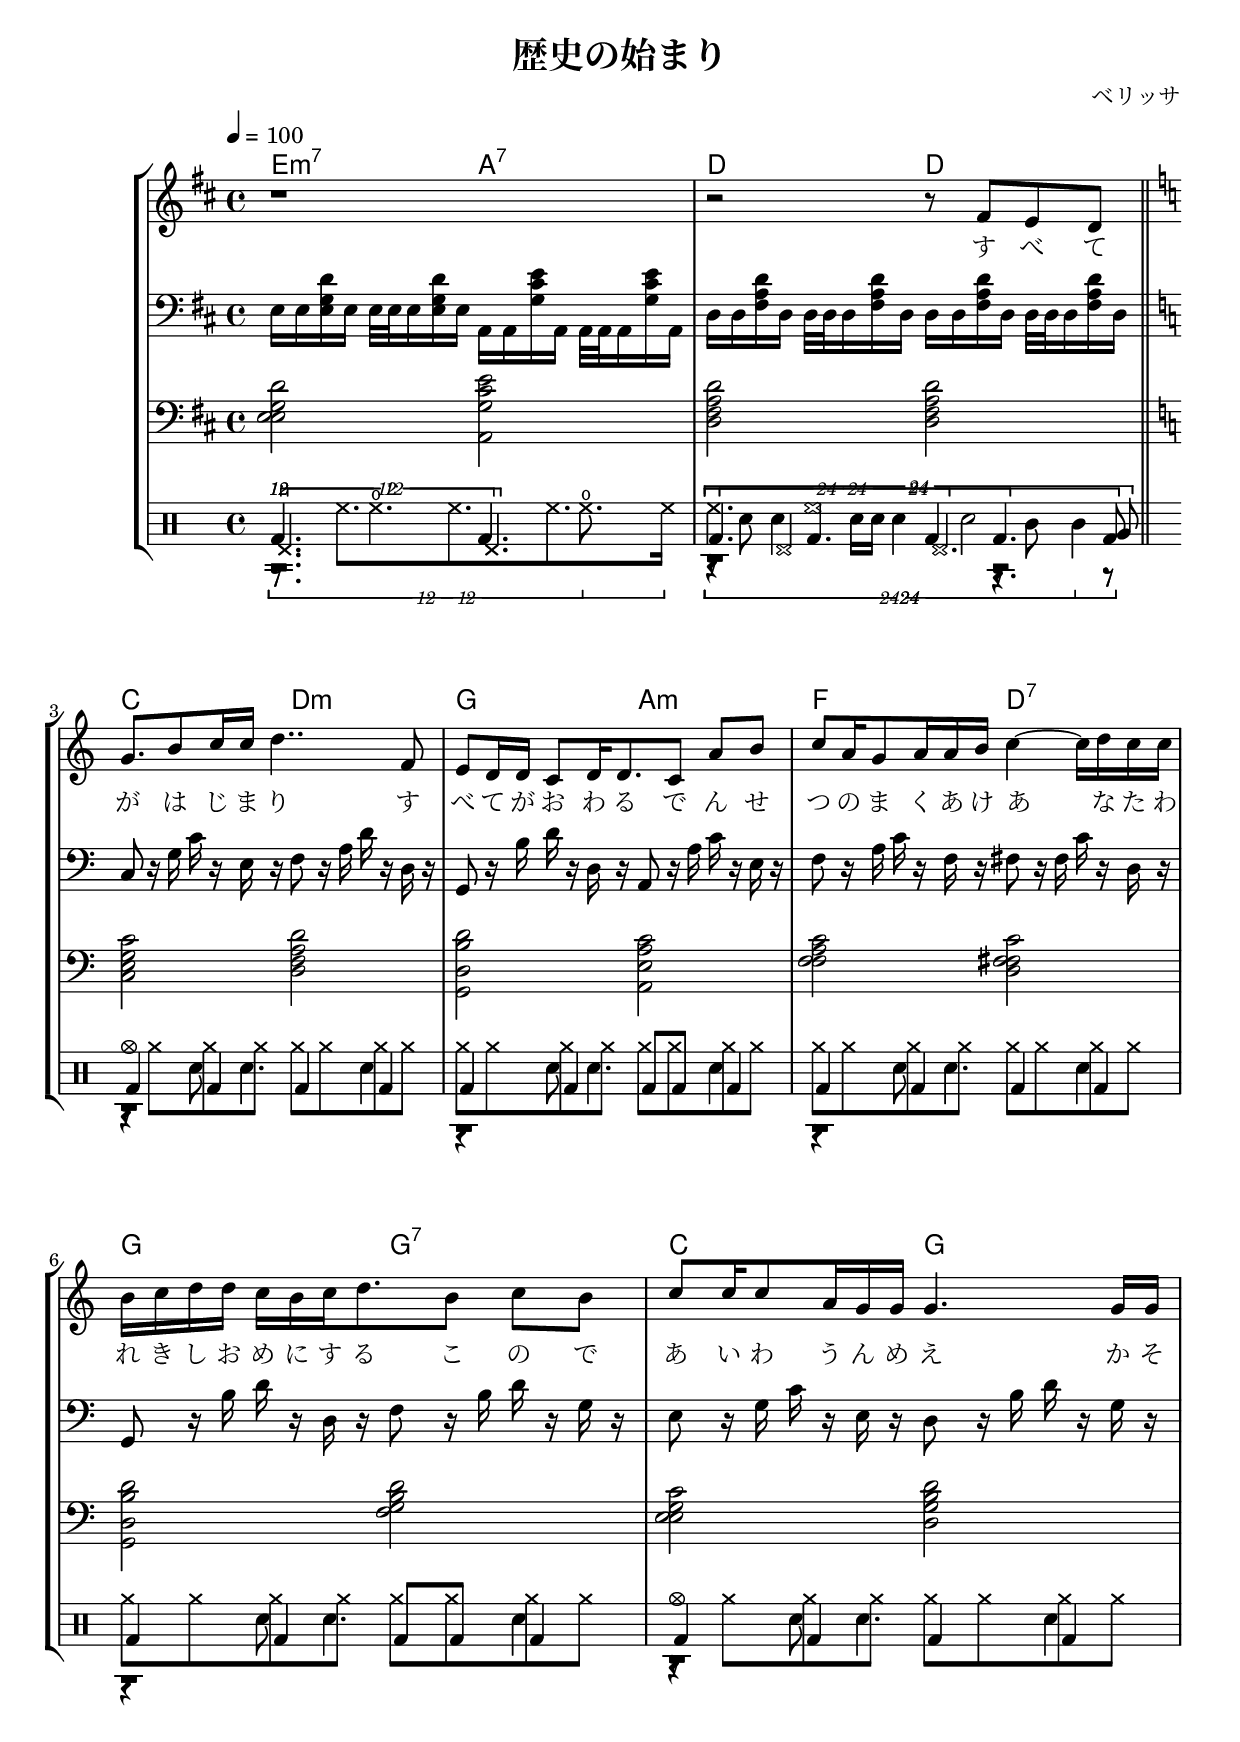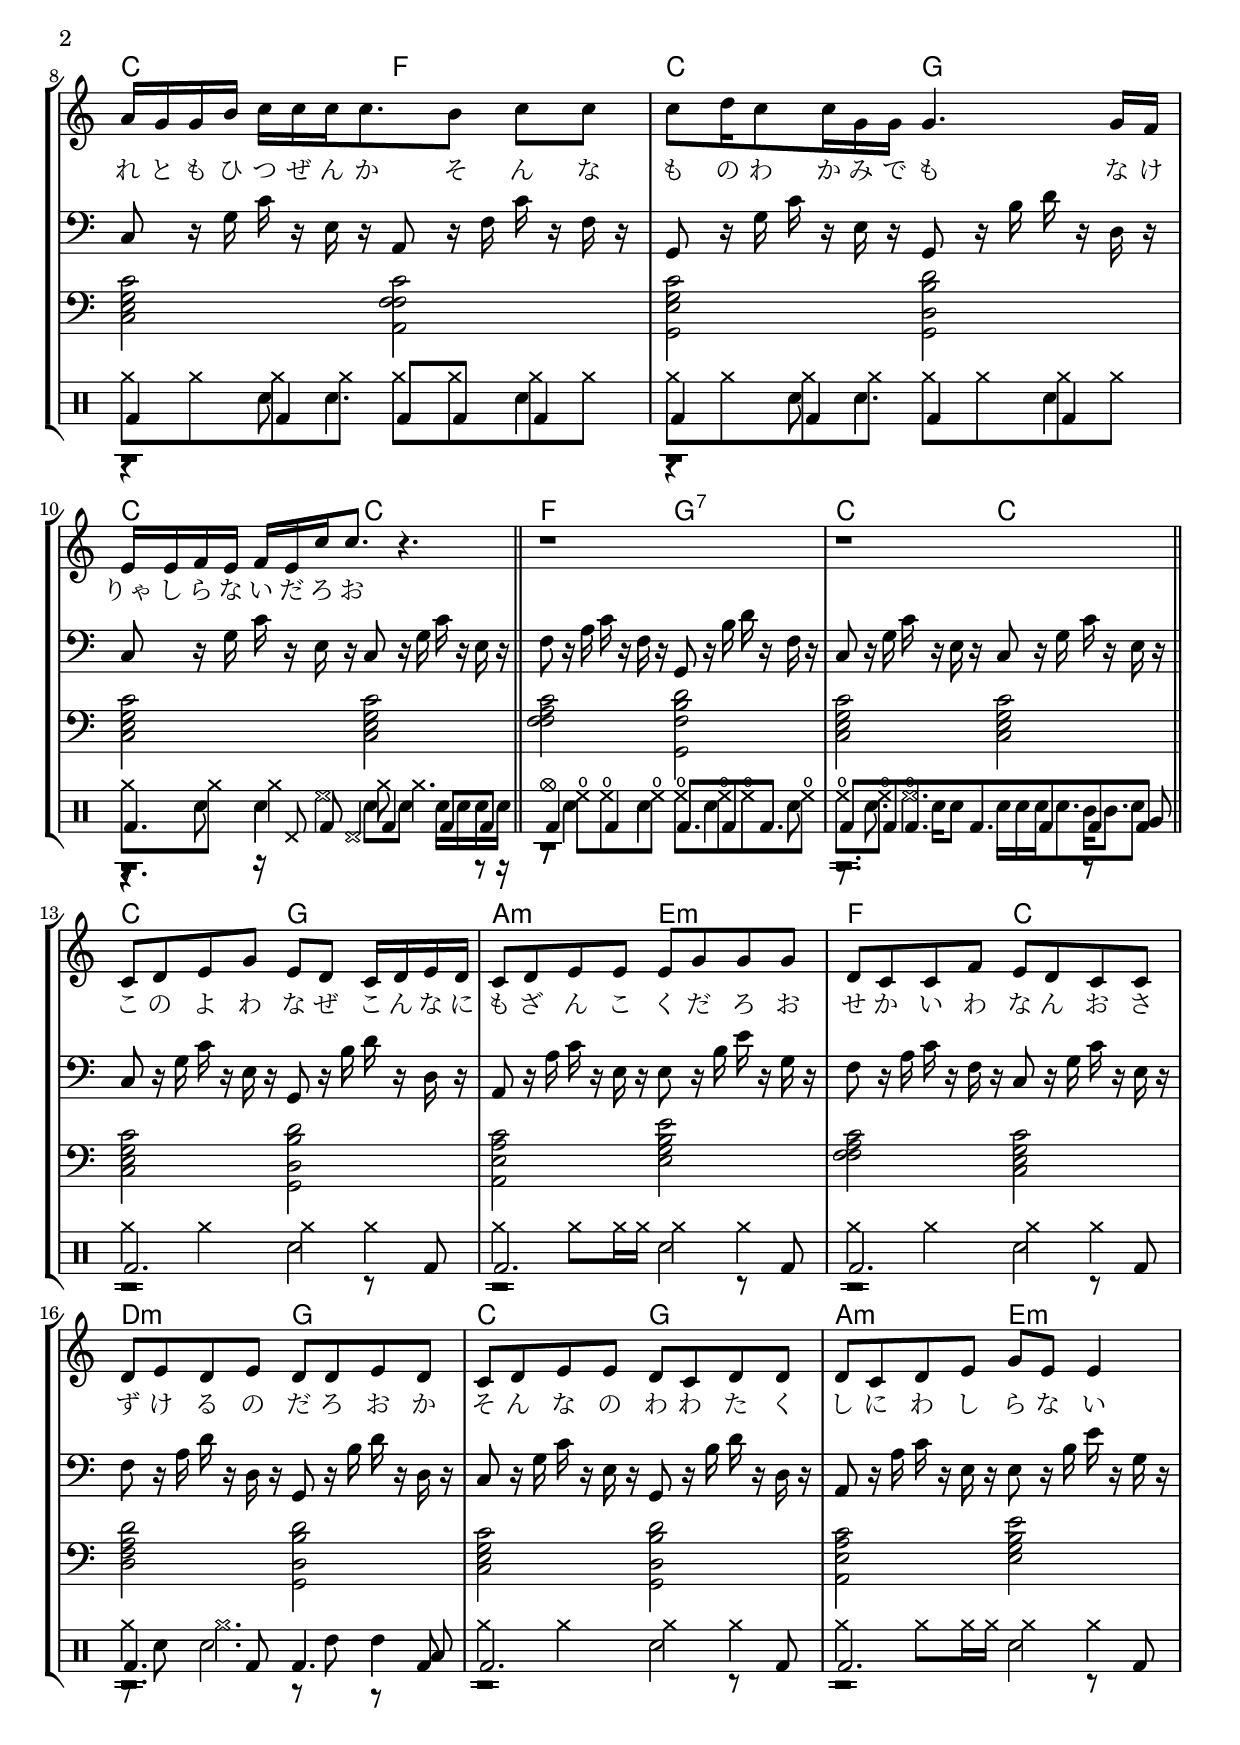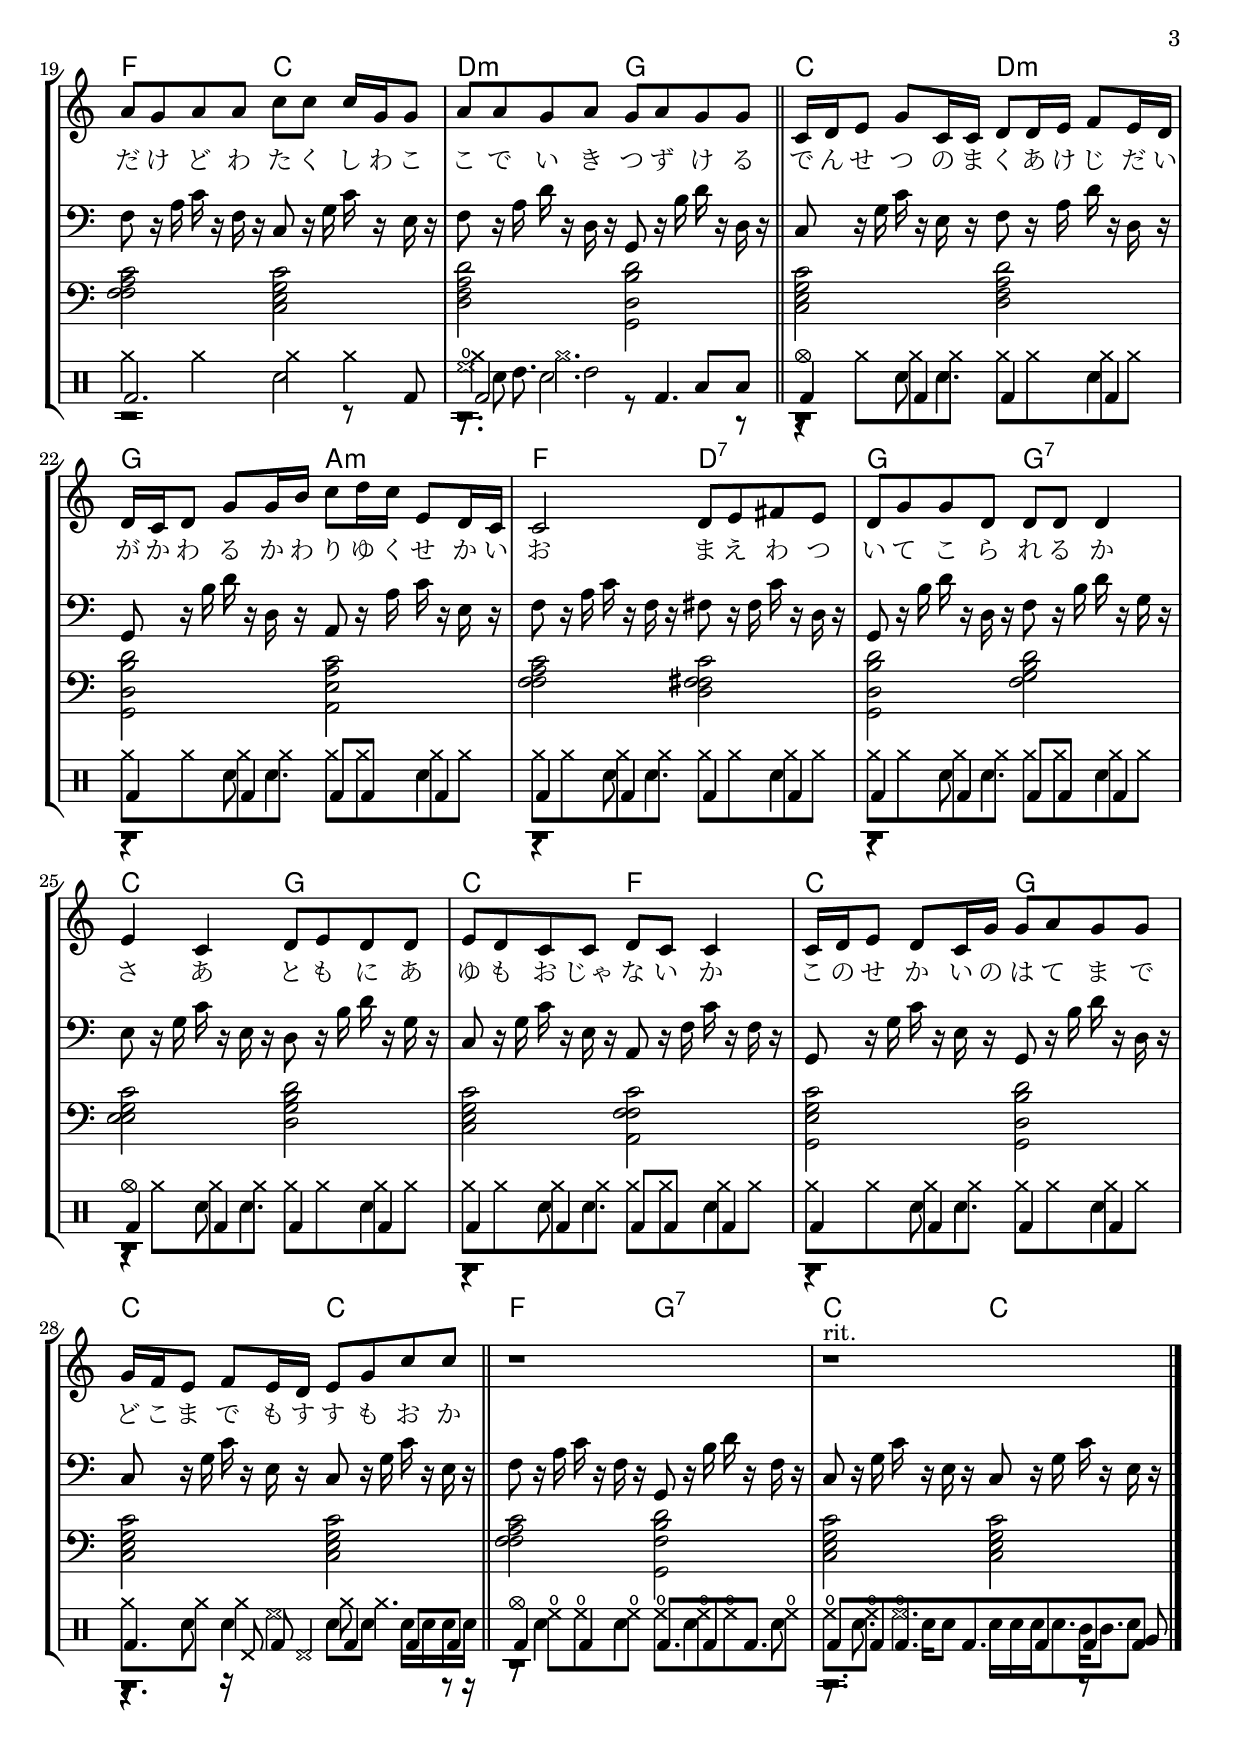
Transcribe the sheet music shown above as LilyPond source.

\version "2.12.1"

\header {
	title = \markup {歴史の始まり}
	composer = \markup \center-column {ベリッサ}
}

harmony = \chordmode {
	e2:min7 a:7 d d 

	c d:m g a:m f d:7 g g:7 c g c f c g c c 

	f g:7 c c 

	c g a:m e:m f c d:m g c g a:m e:m f c d:m g 

	c d:m g a:m f d:7 g g:7 c g c f c g c c 

	f g:7 c c 
}

melody = {
	\key d \major
	\tempo 4 = 100
	r1 | r2 r8 
	\set Staff.midiInstrument = #"fss0.34"
	\set Staff.midiMinimumVolume = #0.7
	\set Staff.midiMaximumVolume = #0.9
	fis'8  e'8  d'8 
		\key c \major
g'8.  b'8  c''16  c''16  d''4..  f'8 
	e'8  d'16  d'16  c'8  d'16  d'8.  c'8  a'8  b'8 
	c''8  a'16  g'8  a'16  a'16  b'16  c''4~c''16  d''16  c''16  c''16 
	b'16  c''16  d''16  d''16  c''16  b'16  c''16  d''8.  b'8  c''8  b'8 
	c''8  c''16  c''8  a'16  g'16  g'16  g'4.  g'16  g'16 
	a'16  g'16  g'16  b'16  c''16  c''16  c''16  c''8.  b'8  c''8  c''8 
	c''8  d''16  c''8  c''16  g'16  g'16  g'4.  g'16  f'16 
	e'16  e'16  f'16  e'16  f'16  e'16  c''16  c''8.  	r4. 	r1 | r1   
	\set Staff.midiInstrument = #"fss0.31"
	\set Staff.midiMinimumVolume = #0.7
	\set Staff.midiMaximumVolume = #0.9
	c'8  d'8  e'8  g'8  e'8  d'8  c'16  d'16  e'16  d'16 
	c'8  d'8  e'8  e'8  e'8  g'8  g'8  g'8 
	d'8  c'8  c'8  f'8  e'8  d'8  c'8  c'8 
	d'8  e'8  d'8  e'8  d'8  d'8  e'8  d'8 
	c'8  d'8  e'8  e'8  d'8  c'8  d'8  d'8 
	d'8  c'8  d'8  e'8  g'8  e'8  e'4 
	a'8  g'8  a'8  a'8  c''8  c''8  c''16  g'16  g'8 
	a'8  a'8  g'8  a'8  g'8  a'8  g'8  g'8
	\set Staff.midiInstrument = #"fss0.34"
	\set Staff.midiMinimumVolume = #0.7
	\set Staff.midiMaximumVolume = #0.9
	c'16  d'16  e'8  g'8  c'16  c'16  d'8  d'16  e'16  f'8  e'16  d'16 
	d'16  c'16  d'8  g'8  g'16  b'16  c''8  d''16  c''16  e'8  d'16  c'16 
	c'2  d'8  e'8  fis'8  e'8 
	d'8  g'8  g'8  d'8  d'8  d'8  d'4 
	e'4  c'4  d'8  e'8  d'8  d'8 
	e'8  d'8  c'8  c'8  d'8  c'8  c'4 
	c'16  d'16  e'8  d'8  c'16  g'16  g'8  a'8  g'8  g'8 
	g'16  f'16  e'8  f'8  e'16  d'16  e'8  g'8  c''8  c''8
	r1 | r1^"rit." \bar "|."
}

words = \lyricmode {
	
	す  べ  て  が  は  じ  ま  り  す  べ  て  が  お  わ  る  で  ん  せ  つ  の  ま  く  あ  け  あ  な  た  わ  れ  き  し  お  め  に  す  る  こ  の  で  あ  い  わ  う  ん  め  え  か  そ  れ  と  も  ひ  つ  ぜ  ん  か  そ  ん  な  も  の  わ  か  み  で  も  な  け  りゃ  し  ら  な  い  だ  ろ  お  
	
	こ  の  よ  わ  な  ぜ  こ  ん  な  に  も  ざ  ん  こ  く  だ  ろ  お  せ  か  い  わ  な  ん  お  さ  ず  け  る  の  だ  ろ  お  か  そ  ん  な  の  わ  わ  た  く  し  に  わ  し  ら  な  い  だ  け  ど  わ  た  く  し  わ  こ  こ  で  い  き  つ  ず  け  る  
	で  ん  せ  つ  の  ま  く  あ  け  じ  だ  い  が  か  わ  る  か  わ  り  ゆ  く  せ  か  い  お  ま  え  わ  つ  い  て  こ  ら  れ  る  か  さ  あ  と  も  に  あ  ゆ  も  お  じゃ  な  い  か  こ  の  せ  か  い  の  は  て  ま  で  ど  こ  ま  で  も  す  す  も  お  か  
	
}

tempochange = {
	\tempo 4 = 100
	r1 | r1 \bar "||"
	\tempo 4 = 100
	r1 | r1 | r1 | r1 | r1 | r1 | r1 | r1 \bar "||"
	\tempo 4 = 100
	r1 | r1 \bar "||"
	\tempo 4 = 100
	r1 | r1 | r1 | r1 | r1 | r1 | r1 | r1 \bar "||"
	\tempo 4 = 100
	r1 | r1 | r1 | r1 | r1 | r1 | r1 | r1 \bar "||"
	\tempo 4 = 100
	r1 | \tempo 4 = 75 r2 \tempo 4 = 66 r2 \bar "|."
}

mainacc = {
	\clef bass
	\set Staff.midiInstrument = #"Overdriven Guitar"
	\set Staff.midiMinimumVolume = #0.3
	\set Staff.midiMaximumVolume = #0.6
	\key d \major
	\tempo 4 = 100
	e16 e16 <e g d'>16 e16   e32 e32 e16 <e g d'>16 e16
	a,16 a,16 <g cis' e'>16 a,16   a,32 a,32 a,16 <g cis' e'>16 a,16
	d16 d16 <fis a d'>16 d16   d32 d32 d16 <fis a d'>16 d16
	d16 d16 <fis a d'>16 d16   d32 d32 d16 <fis a d'>16 d16
	\bar "||"

	\set Staff.midiInstrument = #"Distorted Guitar"
	\set Staff.midiMinimumVolume = #0.3
	\set Staff.midiMaximumVolume = #0.6
	\key c \major
	c8r16g16c'16r16e16r16
	f8r16a16d'16r16d16r16
	g,8r16b16d'16r16d16r16
	a,8r16a16c'16r16e16r16
	f8r16a16c'16r16f16r16
	fis8r16fis16c'16r16d16r16
	g,8r16b16d'16r16d16r16
	f8r16b16d'16r16g16r16
	e8r16g16c'16r16e16r16
	d8r16b16d'16r16g16r16
	c8r16g16c'16r16e16r16
	a,8r16f16c'16r16f16r16
	g,8r16g16c'16r16e16r16
	g,8r16b16d'16r16d16r16
	c8r16g16c'16r16e16r16
	c8r16g16c'16r16e16r16
	\bar "||"

	\set Staff.midiInstrument = #"Pizzicato Strings"
	\set Staff.midiMinimumVolume = #0.3
	\set Staff.midiMaximumVolume = #0.6
	f8r16a16c'16r16f16r16
	g,8r16b16d'16r16f16r16
	c8r16g16c'16r16e16r16
	c8r16g16c'16r16e16r16
	\bar "||"

	\set Staff.midiInstrument = #"Overdriven Guitar"
	\set Staff.midiMinimumVolume = #0.3
	\set Staff.midiMaximumVolume = #0.6
	c8r16g16c'16r16e16r16
	g,8r16b16d'16r16d16r16
	a,8r16a16c'16r16e16r16
	e8r16b16e'16r16g16r16
	f8r16a16c'16r16f16r16
	c8r16g16c'16r16e16r16
	f8r16a16d'16r16d16r16
	g,8r16b16d'16r16d16r16
	c8r16g16c'16r16e16r16
	g,8r16b16d'16r16d16r16
	a,8r16a16c'16r16e16r16
	e8r16b16e'16r16g16r16
	f8r16a16c'16r16f16r16
	c8r16g16c'16r16e16r16
	f8r16a16d'16r16d16r16
	g,8r16b16d'16r16d16r16
	\bar "||"

	\set Staff.midiInstrument = #"Overdriven Guitar"
	\set Staff.midiMinimumVolume = #0.3
	\set Staff.midiMaximumVolume = #0.6
	c8r16g16c'16r16e16r16
	f8r16a16d'16r16d16r16
	g,8r16b16d'16r16d16r16
	a,8r16a16c'16r16e16r16
	f8r16a16c'16r16f16r16
	fis8r16fis16c'16r16d16r16
	g,8r16b16d'16r16d16r16
	f8r16b16d'16r16g16r16
	e8r16g16c'16r16e16r16
	d8r16b16d'16r16g16r16
	c8r16g16c'16r16e16r16
	a,8r16f16c'16r16f16r16
	g,8r16g16c'16r16e16r16
	g,8r16b16d'16r16d16r16
	c8r16g16c'16r16e16r16
	c8r16g16c'16r16e16r16
	\bar "||"

	\set Staff.midiInstrument = #"Pizzicato Strings"
	\set Staff.midiMinimumVolume = #0.3
	\set Staff.midiMaximumVolume = #0.6
	f8r16a16c'16r16f16r16
	g,8r16b16d'16r16f16r16
	c8r16g16c'16r16e16r16
	c8r16g16c'16r16e16r16
	\bar "|."
}

subacc = {
	\clef bass
	\set Staff.midiInstrument = #"Violin"
	\set Staff.midiMinimumVolume = #0.3
	\set Staff.midiMaximumVolume = #0.6
	\key d \major
	\tempo 4 = 100
	<e e g d'>2
	<a, g cis' e'>2
	<d fis a d'>2
	<d fis a d'>2
	\bar "||"

	\set Staff.midiInstrument = #"String Ensemble 2"
	\set Staff.midiMinimumVolume = #0.3
	\set Staff.midiMaximumVolume = #0.6
	\key c \major
	<c e g c'>2
	<f d a d'>2
	<g, d b d'>2
	<a, e a c'>2
	<f f a c'>2
	<fis d fis c'>2
	<g, d b d'>2
	<f g b d'>2
	<e e g c'>2
	<d g b d'>2
	<c e g c'>2
	<a, f f c'>2
	<g, e g c'>2
	<g, d b d'>2
	<c e g c'>2
	<c e g c'>2
	\bar "||"

	\set Staff.midiInstrument = #"Synthstrings 1"
	\set Staff.midiMinimumVolume = #0.3
	\set Staff.midiMaximumVolume = #0.6
	<f f a c'>2
	<g, f b d'>2
	<c e g c'>2
	<c e g c'>2
	\bar "||"

	\set Staff.midiInstrument = #"Violin"
	\set Staff.midiMinimumVolume = #0.3
	\set Staff.midiMaximumVolume = #0.6
	<c e g c'>2
	<g, d b d'>2
	<a, e a c'>2
	<e g b e'>2
	<f f a c'>2
	<c e g c'>2
	<f d a d'>2
	<g, d b d'>2
	<c e g c'>2
	<g, d b d'>2
	<a, e a c'>2
	<e g b e'>2
	<f f a c'>2
	<c e g c'>2
	<f d a d'>2
	<g, d b d'>2
	\bar "||"

	\set Staff.midiInstrument = #"String Ensemble 2"
	\set Staff.midiMinimumVolume = #0.3
	\set Staff.midiMaximumVolume = #0.6
	<c e g c'>2
	<f d a d'>2
	<g, d b d'>2
	<a, e a c'>2
	<f f a c'>2
	<fis d fis c'>2
	<g, d b d'>2
	<f g b d'>2
	<e e g c'>2
	<d g b d'>2
	<c e g c'>2
	<a, f f c'>2
	<g, e g c'>2
	<g, d b d'>2
	<c e g c'>2
	<c e g c'>2
	\bar "||"

	\set Staff.midiInstrument = #"Synthstrings 1"
	\set Staff.midiMinimumVolume = #0.3
	\set Staff.midiMaximumVolume = #0.6
	<f f a c'>2
	<g, f b d'>2
	<c e g c'>2
	<c e g c'>2
	\bar "|."
}

percA = {
	\drummode {
	\times 16/12{ r8 hh8. hh8. hh8. hh16 } |\times 16/24{ hh4. hh1 r8 } \bar "||"
	r8 cymr8 cymr8 cymr8 cymr8 cymr8 cymr8 cymr8  |cymr8 cymr8 cymr8 cymr8 cymr8 cymr8 cymr8 cymr8  |cymr8 cymr8 cymr8 cymr8 cymr8 cymr8 cymr8 cymr8  |cymr8 cymr8 cymr8 cymr8 cymr8 cymr8 cymr8 cymr8  |r8 cymr8 cymr8 cymr8 cymr8 cymr8 cymr8 cymr8  |cymr8 cymr8 cymr8 cymr8 cymr8 cymr8 cymr8 cymr8  |cymr8 cymr8 cymr8 cymr8 cymr8 cymr8 cymr8 cymr8  |cymr8 cymr8 cymr4 cymr8 cymr4.  \bar "||"
	r8 hho8 hho8 hho8 hho8 hho8 hho8 hho8  |hho8 hho8 hho2.  \bar "||"
	cymr4 cymr4 cymr4 cymr4  |cymr4 cymr8 cymr16 cymr16 cymr4 cymr4  |cymr4 cymr4 cymr4 cymr4  |cymr4 cymr2.  |cymr4 cymr4 cymr4 cymr4  |cymr4 cymr8 cymr16 cymr16 cymr4 cymr4  |cymr4 cymr4 cymr4 cymr4  |cymr4 cymr2.  \bar "||"
	r8 cymr8 cymr8 cymr8 cymr8 cymr8 cymr8 cymr8  |cymr8 cymr8 cymr8 cymr8 cymr8 cymr8 cymr8 cymr8  |cymr8 cymr8 cymr8 cymr8 cymr8 cymr8 cymr8 cymr8  |cymr8 cymr8 cymr8 cymr8 cymr8 cymr8 cymr8 cymr8  |r8 cymr8 cymr8 cymr8 cymr8 cymr8 cymr8 cymr8  |cymr8 cymr8 cymr8 cymr8 cymr8 cymr8 cymr8 cymr8  |cymr8 cymr8 cymr8 cymr8 cymr8 cymr8 cymr8 cymr8  |cymr8 cymr8 cymr4 cymr8 cymr4.  \bar "||"
	r8 hho8 hho8 hho8 hho8 hho8 hho8 hho8  |hho8 hho8 hho2.  \bar "|."
	}
}

percB = {
	\drummode {
	\times 16/12{ r2. } |\times 16/24{ r8 sn8 sn4 sn16 sn16 sn4 sn2 r8 } \bar "||"
	r4 sn8 sn4. sn4  |r4 sn8 sn4. sn4  |r4 sn8 sn4. sn4  |r4 sn8 sn4. sn4  |r4 sn8 sn4. sn4  |r4 sn8 sn4. sn4  |r4 sn8 sn4. sn4  |r8 sn8 sn4 sn8 sn8 sn16 sn16 sn16 sn16  \bar "||"
	r8 sn4 sn4 sn4 sn8  |r8 sn8. sn16 sn8 sn16 sn16 sn16 sn8. sn8  \bar "||"
	r2 sn2  |r2 sn2  |r2 sn2  |r8 sn8 sn2.  |r2 sn2  |r2 sn2  |r2 sn2  |r8 sn8 sn2.  \bar "||"
	r4 sn8 sn4. sn4  |r4 sn8 sn4. sn4  |r4 sn8 sn4. sn4  |r4 sn8 sn4. sn4  |r4 sn8 sn4. sn4  |r4 sn8 sn4. sn4  |r4 sn8 sn4. sn4  |r8 sn8 sn4 sn8 sn8 sn16 sn16 sn16 sn16  \bar "||"
	r8 sn4 sn4 sn4 sn8  |r8 sn8. sn16 sn8 sn16 sn16 sn16 sn8. sn8  \bar "|."
	}
}

percC = {
	\drummode {
	\times 16/12{ bd4. bd4. } |\times 16/24{ bd4. bd4. bd4 bd4. bd8 } \bar "||"
	bd4 bd4 bd4 bd4  |bd4 bd4 bd8 bd8 bd4  |bd4 bd4 bd4 bd4  |bd4 bd4 bd8 bd8 bd4  |bd4 bd4 bd4 bd4  |bd4 bd4 bd8 bd8 bd4  |bd4 bd4 bd4 bd4  |bd4. bd8 bd4 bd8 bd8  \bar "||"
	bd4 bd4 bd8. bd8 bd8.  |bd8 bd8 bd8. bd8. bd8 bd8 bd8  \bar "||"
	bd2. r8 bd8  |bd2. r8 bd8  |bd2. r8 bd8  |bd4. bd8 bd4. bd8  |bd2. r8 bd8  |bd2. r8 bd8  |bd2. r8 bd8  |bd2 r8 bd4.  \bar "||"
	bd4 bd4 bd4 bd4  |bd4 bd4 bd8 bd8 bd4  |bd4 bd4 bd4 bd4  |bd4 bd4 bd8 bd8 bd4  |bd4 bd4 bd4 bd4  |bd4 bd4 bd8 bd8 bd4  |bd4 bd4 bd4 bd4  |bd4. bd8 bd4 bd8 bd8  \bar "||"
	bd4 bd4 bd8. bd8 bd8.  |bd8 bd8 bd8. bd8. bd8 bd8 bd8  \bar "|."
	}
}

percD = {
	\drummode {
	\times 16/12{ r8. hho4. hho8. } |\times 16/24{ r1 r2 } \bar "||"
	cymc1  |r1 |r1 |r1 |cymc1  |r1 |r1 |r1 \bar "||"
	cymc1  |r1  \bar "||"
	r1 |r1 |r1 |r2 r8 tommh8 tommh4  |r1 |r1 |r1 |r8. tommh8. tommh2 r8  \bar "||"
	cymc1  |r1 |r1 |r1 |cymc1  |r1 |r1 |r1 \bar "||"
	cymc1  |r1  \bar "|."
	}
}

percE = {
	\drummode {
	\times 16/12{ hhp4. hhp4. } |\times 16/24{ r4 hhp2 hhp2. } \bar "||"
	r1 |r1 |r1 |r1 |r1 |r1 |r1 |r4 r16 hhp8 hhp2 r16  \bar "||"
	r1 |r1 \bar "||"
	r1 |r1 |r1 |r2. r8 toml8  |r1 |r1 |r1 |r2. toml8 toml8  \bar "||"
	r1 |r1 |r1 |r1 |r1 |r1 |r1 |r4 r16 hhp8 hhp2 r16  \bar "||"
	r1 |r1 \bar "|."
	}
}

percF = {
	\drummode {
	\times 16/12{ r2. } |\times 16/24{ r1 r8 tomml8 tomml4 } \bar "||"
	r1 |r1 |r1 |r1 |r1 |r1 |r1 |r4. hh2 r8  \bar "||"
	r1 |r2. r8 tomfh8  \bar "||"
	r1 |r1 |r1 |r1 |r1 |r1 |r1 |hho1  \bar "||"
	r1 |r1 |r1 |r1 |r1 |r1 |r1 |r4. hh2 r8  \bar "||"
	r1 |r2. r8 tomfh8  \bar "|."
	}
}

percG = {
	\drummode {
	r1 |\times 16/24{ r1 r4. tomfh8 } \bar "||"
	r1 | r1 | r1 | r1 | r1 | r1 | r1 | r1 \bar "||"
	r1 |r2. tomml16 tomml8.  \bar "||"
	r1 | r1 | r1 | r1 | r1 | r1 | r1 | r1 \bar "||"
	r1 | r1 | r1 | r1 | r1 | r1 | r1 | r1 \bar "||"
	r1 |r2. tomml16 tomml8.  \bar "|."
	}
}

\score {
	<<
		\new StaffGroup <<
			\new ChordNames {\harmony}
			\new Voice = "melody" {\melody}
			\new Lyrics \lyricsto "melody" \words
			\new Staff = "mainacc" {\mainacc}
			\new Staff = "subacc" {\subacc}
			\new DrumStaff <<
				\new DrumVoice {\percA}
				\new DrumVoice {\percB}
				\new DrumVoice {\percC}
				\new DrumVoice {\percD}
				\new DrumVoice {\percE}
				\new DrumVoice {\percF}
				\new DrumVoice {\percG}
			>>
		>>
	>>
	\layout { }
}
